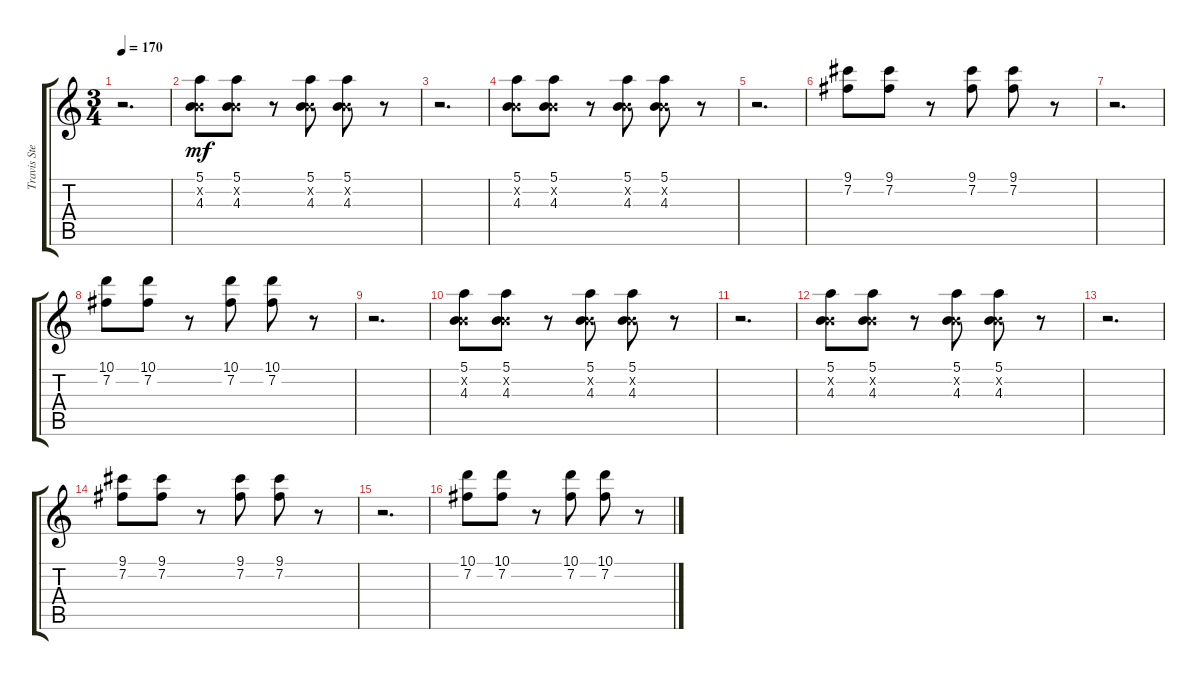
\track ("Travis Stever" "Travis Ste") {instrument electricguitarclean}
\staff {score tabs}
\tuning (E4 B3 G3 D3 A2 E2) {hide}
\ts (3 4)
\tempo 170
\clef g2
\ks c
r.2{d dy mf} |
(5.1 0.2{x} 4.3).8 (5.1 0.2{x} 4.3).8 r.8 (5.1 0.2{x} 4.3).8 (5.1 0.2{x} 4.3).8 r.8 |
r.2{d} |
(5.1 0.2{x} 4.3).8 (5.1 0.2{x} 4.3).8 r.8 (5.1 0.2{x} 4.3).8 (5.1 0.2{x} 4.3).8 r.8 |
r.2{d} |
(9.1 7.2).8 (9.1 7.2).8 r.8 (9.1 7.2).8 (9.1 7.2).8 r.8 |
r.2{d} |
(10.1 7.2).8 (10.1 7.2).8 r.8 (10.1 7.2).8 (10.1 7.2).8 r.8 |
r.2{d} |
(5.1 0.2{x} 4.3).8 (5.1 0.2{x} 4.3).8 r.8 (5.1 0.2{x} 4.3).8 (5.1 0.2{x} 4.3).8 r.8 |
r.2{d} |
(5.1 0.2{x} 4.3).8 (5.1 0.2{x} 4.3).8 r.8 (5.1 0.2{x} 4.3).8 (5.1 0.2{x} 4.3).8 r.8 |
r.2{d} |
(9.1 7.2).8 (9.1 7.2).8 r.8 (9.1 7.2).8 (9.1 7.2).8 r.8 |
r.2{d} |
(10.1 7.2).8 (10.1 7.2).8 r.8 (10.1 7.2).8 (10.1 7.2).8 r.8
